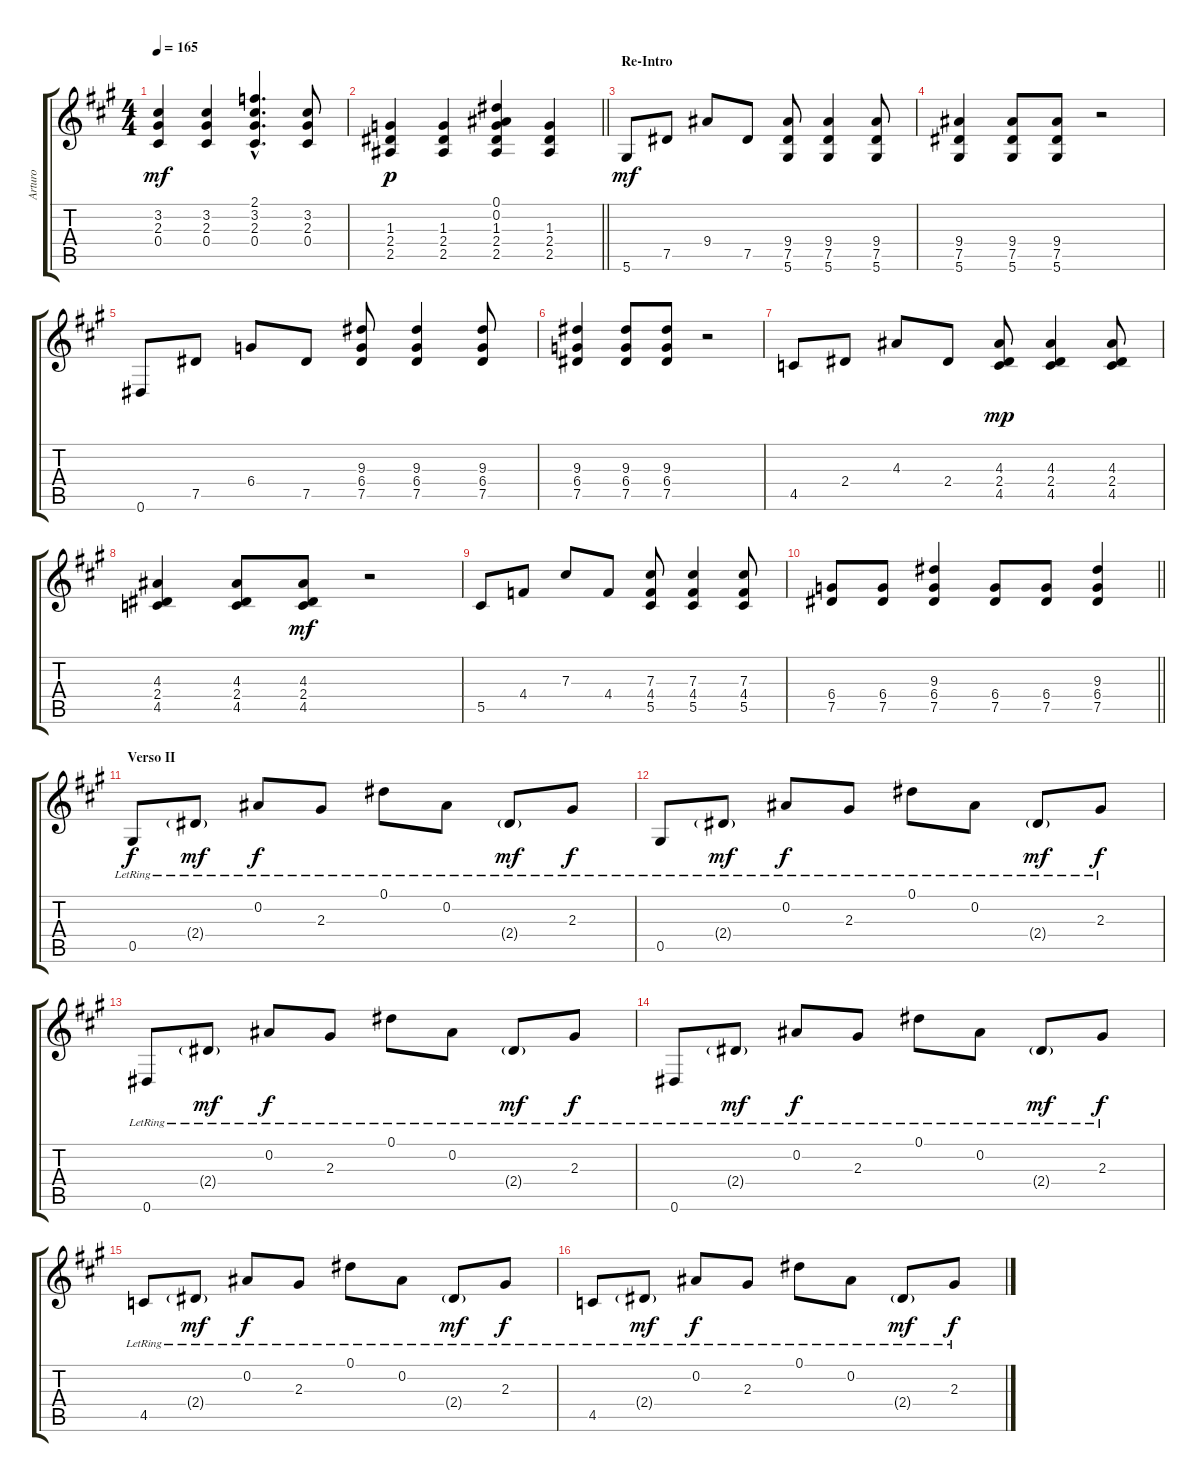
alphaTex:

\track ("Arturo" "Arturo") {instrument acousticguitarsteel}
\staff {score tabs}
\tuning (Eb4 Bb3 Gb3 Db3 Ab2 Eb2) {hide}
\ts (4 4)
\tempo 165
\clef g2
\ks a
(3.2 2.3 0.4).4{dy mf} (3.2 2.3 0.4).4 (2.1{hac} 3.2{hac} 2.3{hac} 0.4{hac}).4{d} (3.2 2.3 0.4).8 |
\barLineRight lightlight
(1.3 2.4 2.5).4{dy p} (1.3 2.4 2.5).4 (0.1 0.2 1.3 2.4 2.5).4 (1.3 2.4 2.5).4 |
\section ("" "Re-Intro")
5.6.8{dy mf} 7.5.8 9.4.8 7.5.8 (9.4 7.5 5.6).8 (9.4 7.5 5.6).4 (9.4 7.5 5.6).8 |
(9.4 7.5 5.6).4 (9.4 7.5 5.6).8 (9.4 7.5 5.6).8 r.2 |
0.6.8 7.5.8 6.4.8 7.5.8 (9.3 6.4 7.5).8 (9.3 6.4 7.5).4 (9.3 6.4 7.5).8 |
(9.3 6.4 7.5).4 (9.3 6.4 7.5).8 (9.3 6.4 7.5).8 r.2 |
4.5.8 2.4.8 4.3.8 2.4.8 (4.3 2.4 4.5).8{dy mp} (4.3 2.4 4.5).4 (4.3 2.4 4.5).8 |
(4.3 2.4 4.5).4 (4.3 2.4 4.5).8 (4.3 2.4 4.5).8{dy mf} r.2 |
5.5.8 4.4.8 7.3.8 4.4.8 (7.3 4.4 5.5).8 (7.3 4.4 5.5).4 (7.3 4.4 5.5).8 |
\barLineRight lightlight
(6.4 7.5).8 (6.4 7.5).8 (9.3 6.4 7.5).4 (6.4 7.5).8 (6.4 7.5).8 (9.3 6.4 7.5).4 |
\section ("" "Verso II")
0.5{lr}.8{dy f} 2.4{g lr}.8{dy mf} 0.2{lr}.8{dy f} 2.3{lr}.8 0.1{lr}.8 0.2{lr}.8 2.4{g lr}.8{dy mf} 2.3{lr}.8{dy f} |
0.5{lr}.8 2.4{g lr}.8{dy mf} 0.2{lr}.8{dy f} 2.3{lr}.8 0.1{lr}.8 0.2{lr}.8 2.4{g lr}.8{dy mf} 2.3{lr}.8{dy f} |
0.6{lr}.8 2.4{g lr}.8{dy mf} 0.2{lr}.8{dy f} 2.3{lr}.8 0.1{lr}.8 0.2{lr}.8 2.4{g lr}.8{dy mf} 2.3{lr}.8{dy f} |
0.6{lr}.8 2.4{g lr}.8{dy mf} 0.2{lr}.8{dy f} 2.3{lr}.8 0.1{lr}.8 0.2{lr}.8 2.4{g lr}.8{dy mf} 2.3{lr}.8{dy f} |
4.5{lr}.8 2.4{g lr}.8{dy mf} 0.2{lr}.8{dy f} 2.3{lr}.8 0.1{lr}.8 0.2{lr}.8 2.4{g lr}.8{dy mf} 2.3{lr}.8{dy f} |
4.5{lr}.8 2.4{g lr}.8{dy mf} 0.2{lr}.8{dy f} 2.3{lr}.8 0.1{lr}.8 0.2{lr}.8 2.4{g lr}.8{dy mf} 2.3{lr}.8{dy f}
